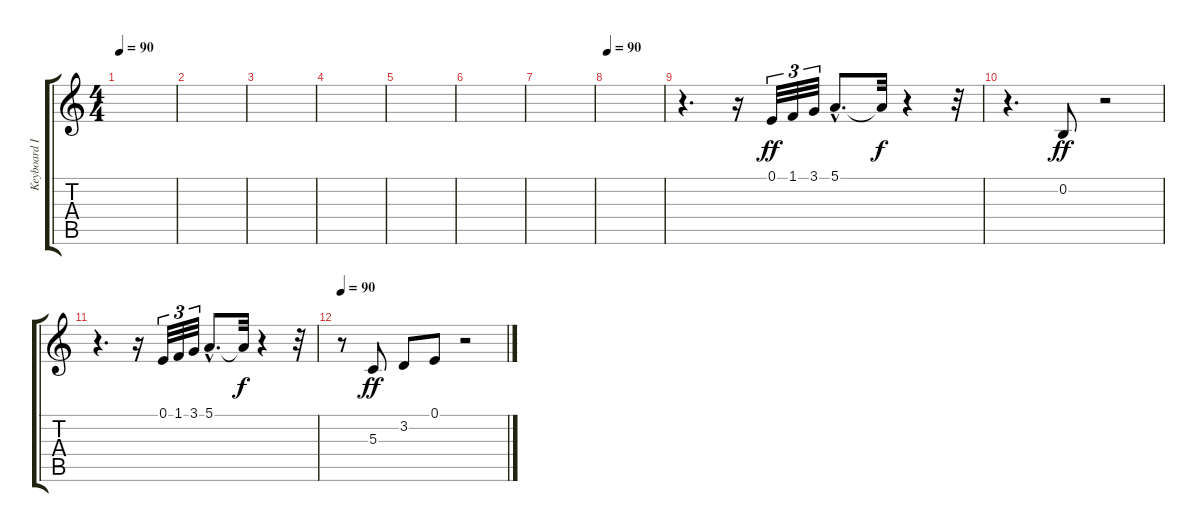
\track ("Keyboard III" "Keyboard I") {instrument orchestralharp}
\staff {score tabs}
\tuning (E4 B3 G3 D3 A2 E2) {hide}
\ts (4 4)
\tempo 90
\clef g2
\ks c
|
|
|
|
|
|
|
\tempo 90
|
r.4{d} r.16 0.1.32{tu (3 2) dy ff instrument brasssection} 1.1.32{tu (3 2)} 3.1.32{tu (3 2)} 5.1{hac}.8{d} 5.1{t}.32{dy f} r.4 r.32 |
r.4{d} 0.2.8{dy ff} r.2 |
r.4{d} r.16 0.1.32{tu (3 2)} 1.1.32{tu (3 2)} 3.1.32{tu (3 2)} 5.1{hac}.8{d} 5.1{t}.32{dy f} r.4 r.32 |
\tempo 90
r.8{instrument brasssection} 5.3.8{dy ff} 3.2.8 0.1.8 r.2
